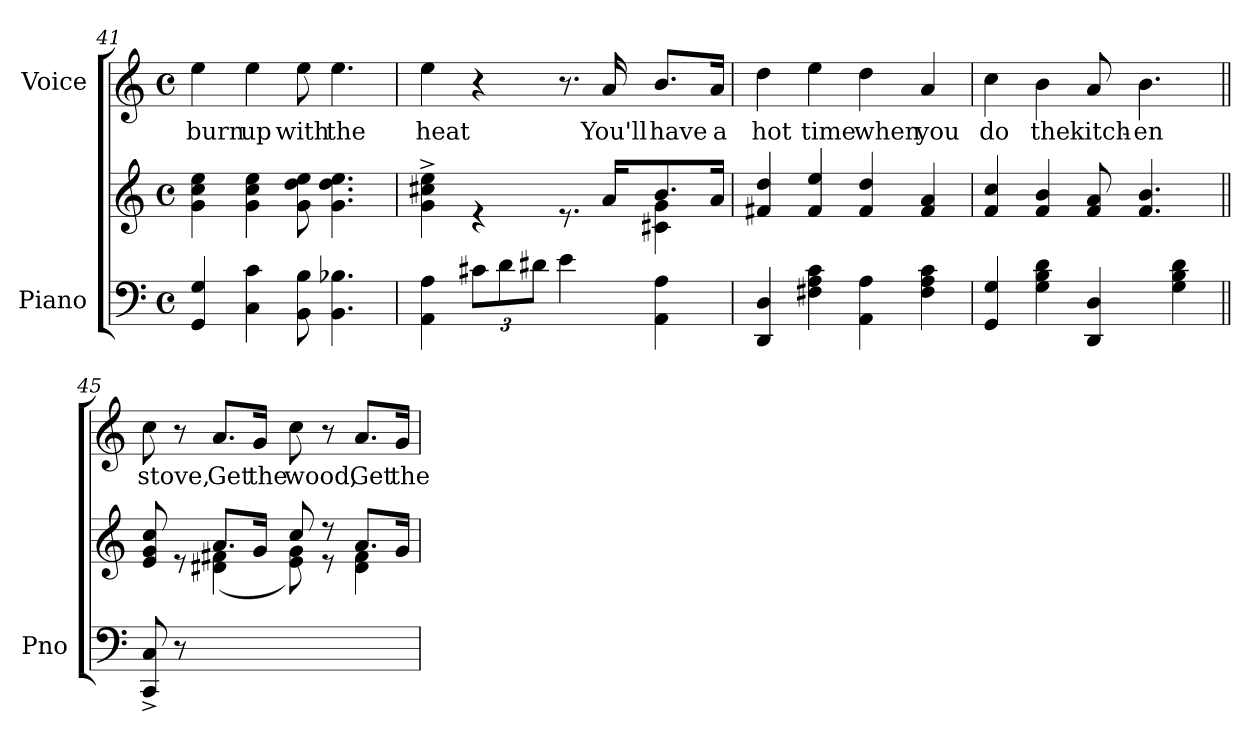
**kern	**kern	**kern	**text
*part2	*part2	*part1	*part1
*staff3	*staff2	*staff1	*staff1
*I"Piano	*	*I"Voice	*
*I'Pno	*	*	*
*clefF4	*clefG2	*clefG2	*
*k[]	*k[]	*k[]	*
*M4/4	*M4/4	*M4/4	*
*met(c)	*met(c)	*met(c)	*
=41	=41	=41	=41
!	!	!	!LO:LY:b
4GG/ 4G/	4g\ 4cc\ 4ee\	4ee\	burn
!	!	!	!LO:LY:b
4C\ 4c\	4g\ 4cc\ 4ee\	4ee\	up
!	!	!	!LO:LY:b
8BB\ 8B\	8g\ 8dd\ 8ee\	8ee\	with
!	!	!	!LO:LY:b
4.BB\ 4.B-X\	4.g\ 4.dd\ 4.ee\	4.ee\	the
!!LO:PB:g=z
=42	=42	=42	=42
*	*^	*	*
!	!	!	!	!LO:LY:b
4AA\ 4A\	4g\^ 4cc#X\^ 4ee\^	2.ryy	4ee\	heat
*Xbrackettup	*	*	*	*
12c#X\L	4re	.	4r	.
12d\	.	.	.	.
12d#X\J	.	.	.	.
4e\	8.re	.	8.r	.
!	!	!	!	!LO:LY:b
.	16a/KL	.	16a/	You'll
!	!	!	!	!LO:LY:b
4AA\ 4A\	8.b/	4c#X\ 4g\	8.b/L	have
!	!	!	!	!LO:LY:b
.	16a/Jk	.	16a/Jk	a
*	*v	*v	*	*
=43	=43	=43	=43
!	!	!	!LO:LY:b
4DD/ 4D/	4f#X/ 4dd/	4dd\	hot
!	!	!	!LO:LY:b
4F#X\ 4A\ 4c\	4f#/ 4ee/	4ee\	time
!	!	!	!LO:LY:b
4AA\ 4A\	4f#/ 4dd/	4dd\	when
!	!	!	!LO:LY:b
4F#\ 4A\ 4c\	4f#/ 4a/	4a/	you
!!LO:LB:g=z
=44	=44	=44	=44
!	!	!	!LO:LY:b
4GG/ 4G/	4f/ 4cc/	4cc\	do
!	!	!	!LO:LY:b
4G\ 4B\ 4d\	4f/ 4b/	4b\	the
!	!	!	!LO:LY:b
4DD/ 4D/	8f/ 8a/	8a/	kitch-
!	!	!	!LO:LY:b
.	4.f/ 4.b/	4.b\	-en
4G\ 4B\ 4d\	.	.	.
=45||	=45||	=45||	=45||
*	*^	*	*
!	!	!	!	!LO:LY:b
8CC/^ 8C/^	8e/ 8g/ 8cc/	4ryy	8cc\	stove,
8r	8re	.	8r	.
!	!	!	!	!LO:LY:b
4ryy	8.a/L	(<4d#X\ 4f#X\	8.a/L	Get
!	!	!	!	!LO:LY:b
.	16g/Jk	.	16g/Jk	the
!	!	!	!	!LO:LY:b
2ryy	8cc/	8e\ 8g\)	8cc\	wood,
.	8r	8r	8r	.
!	!	!	!	!LO:LY:b
.	8.a/L	4d#\ 4f#\	8.a/L	Get
!	!	!	!	!LO:LY:b
.	16g/Jk	.	16g/Jk	the
*	*v	*v	*	*
=	=	=	=
*-	*-	*-	*-
